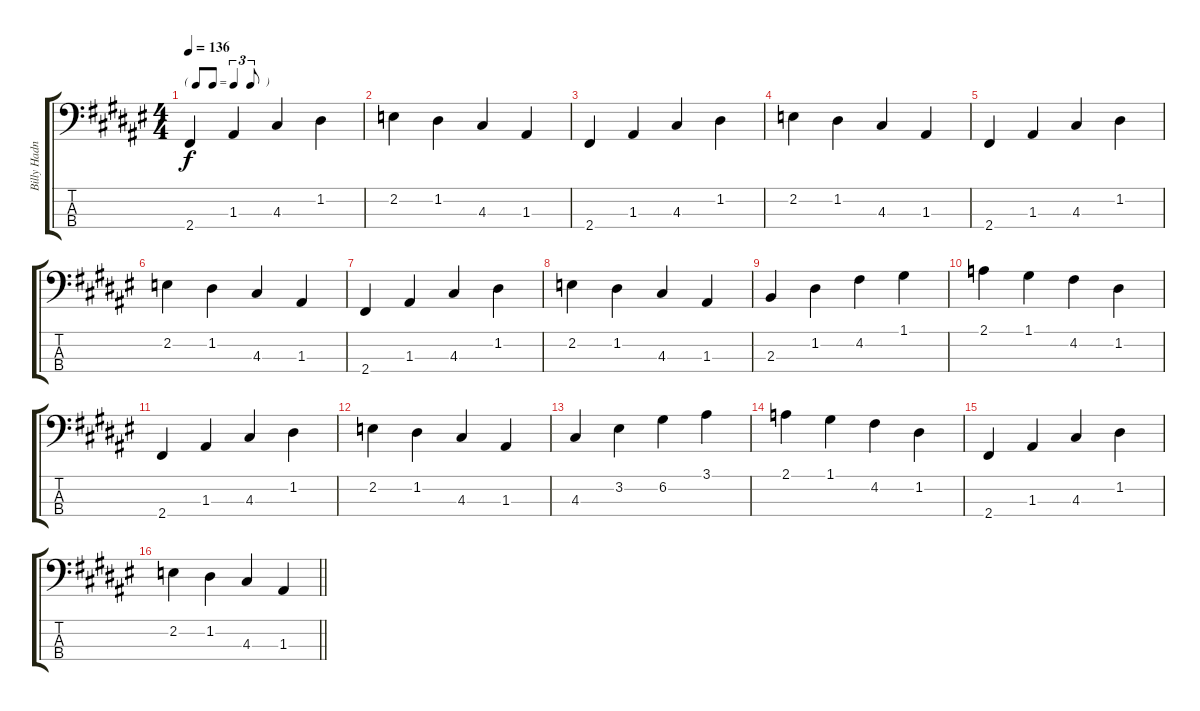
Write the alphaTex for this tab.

\track ("Billy Hadnott - Upright Bass" "Billy Hadn") {instrument acousticbass}
\staff {score tabs}
\tuning (G2 D2 A1 E1) {hide}
\ts (4 4)
\tf triplet8th
\tempo 136
\clef f4
\ks f#
2.4.4{dy f instrument acousticbass} 1.3.4 4.3.4 1.2.4 |
2.2.4 1.2.4 4.3.4 1.3.4 |
2.4.4 1.3.4 4.3.4 1.2.4 |
\ks d#minor
2.2.4 1.2.4 4.3.4 1.3.4 |
2.4.4 1.3.4 4.3.4 1.2.4 |
\ks f#
2.2.4 1.2.4 4.3.4 1.3.4 |
\ks d#minor
2.4.4 1.3.4 4.3.4 1.2.4 |
2.2.4 1.2.4 4.3.4 1.3.4 |
\ks f#
2.3.4 1.2.4 4.2.4 1.1.4 |
\ks d#minor
2.1.4 1.1.4 4.2.4 1.2.4 |
2.4.4 1.3.4 4.3.4 1.2.4 |
\ks f#
2.2.4 1.2.4 4.3.4 1.3.4 |
\ks d#minor
4.3.4 3.2.4 6.2.4 3.1.4 |
2.1.4 1.1.4 4.2.4 1.2.4 |
2.4.4 1.3.4 4.3.4 1.2.4 |
\barLineRight lightlight
\ks f#
2.2.4 1.2.4 4.3.4 1.3.4
